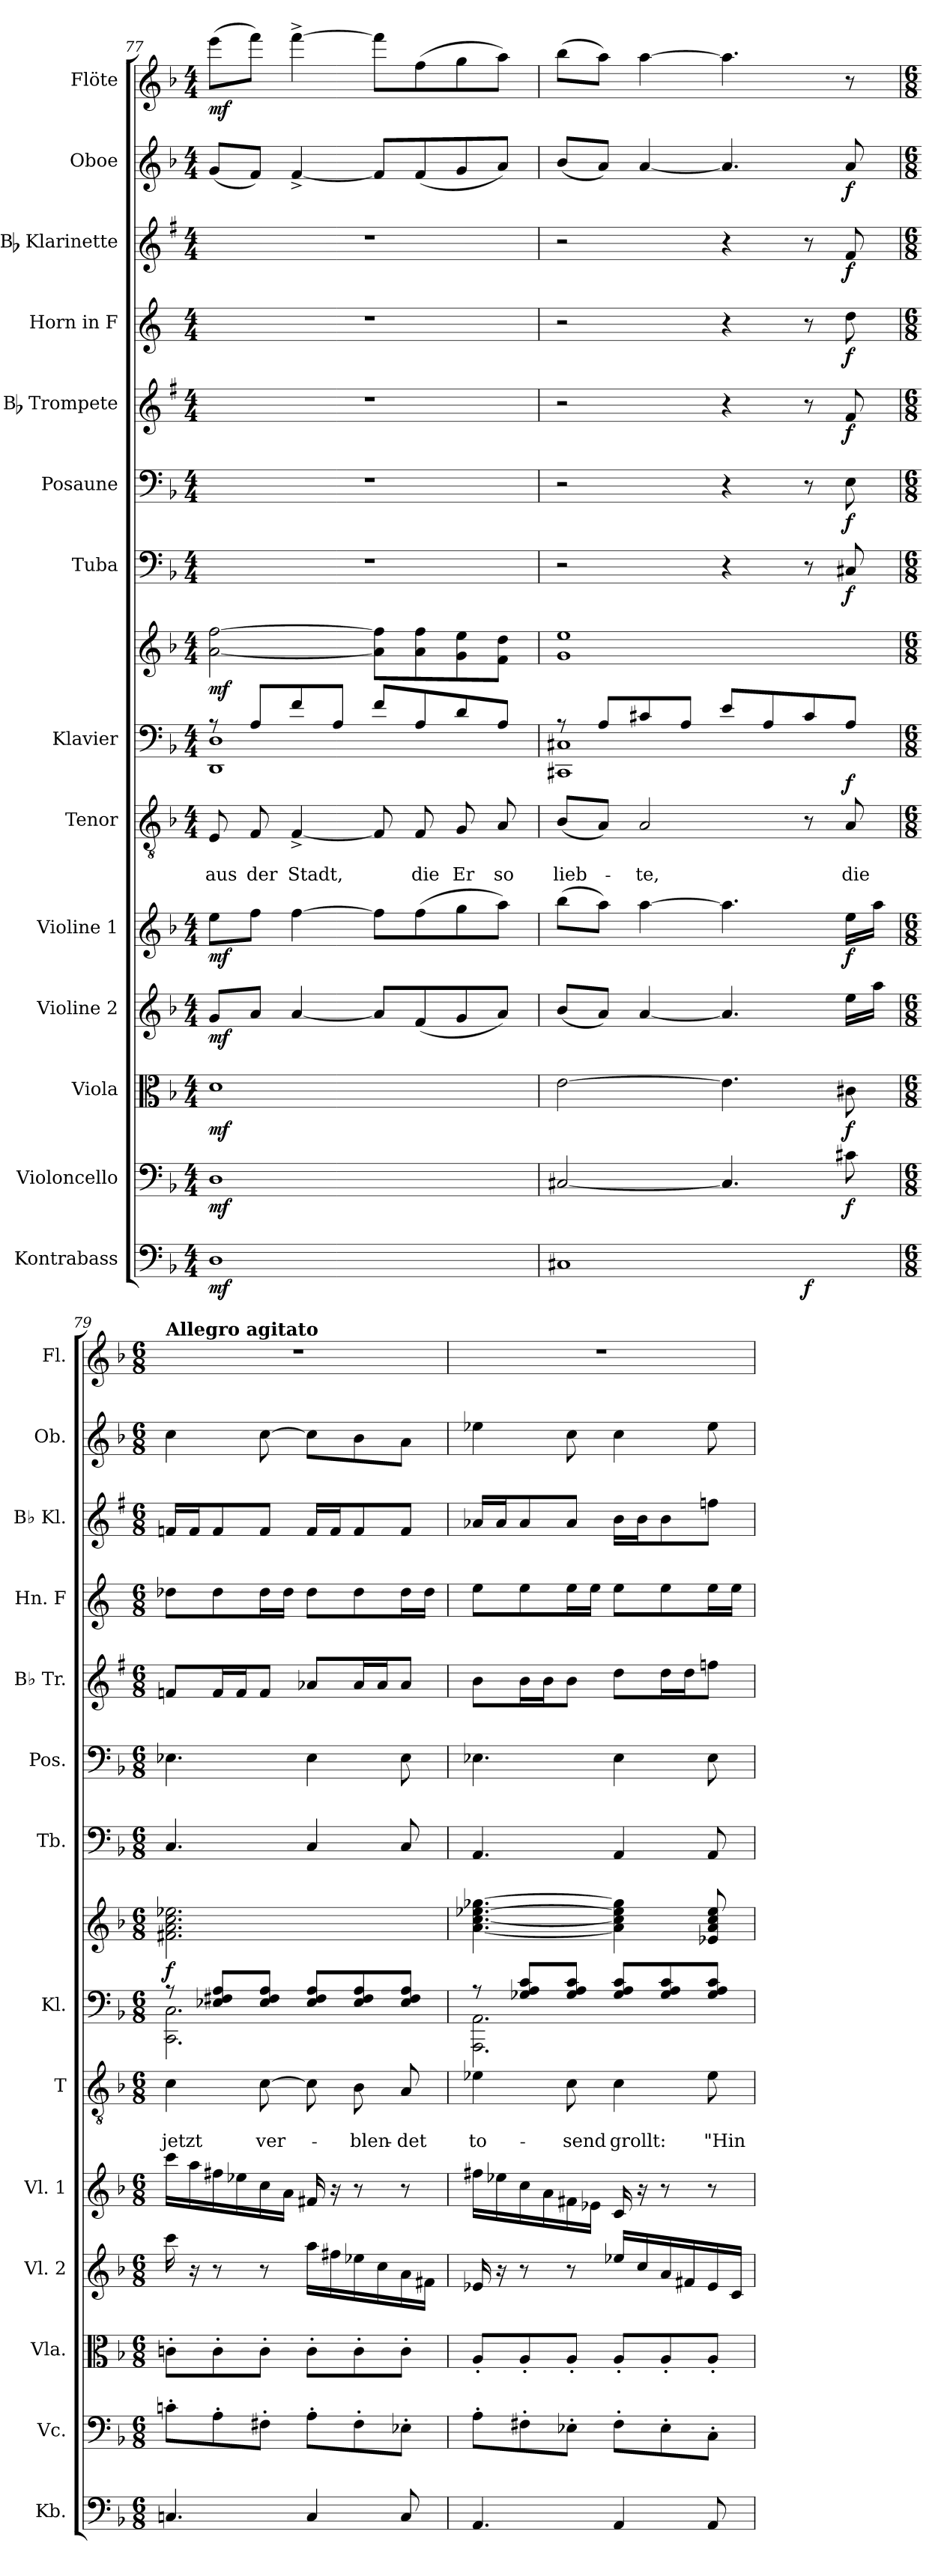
**kern	**dynam	**kern	**dynam	**kern	**dynam	**kern	**dynam	**kern	**dynam	**kern	**text	**text	**dynam	**kern	**kern	**dynam	**kern	**dynam	**kern	**dynam	**kern	**dynam	**kern	**dynam	**kern	**dynam	**kern	**dynam	**kern	**dynam
*part14	*part14	*part13	*part13	*part12	*part12	*part11	*part11	*part10	*part10	*part9	*part9	*part9	*part9	*part8	*part8	*part8	*part7	*part7	*part6	*part6	*part5	*part5	*part4	*part4	*part3	*part3	*part2	*part2	*part1	*part1
*staff15	*staff15	*staff14	*staff14	*staff13	*staff13	*staff12	*staff12	*staff11	*staff11	*staff10	*staff10	*staff10	*staff10	*staff9	*staff8	*staff8/9	*staff7	*staff7	*staff6	*staff6	*staff5	*staff5	*staff4	*staff4	*staff3	*staff3	*staff2	*staff2	*staff1	*staff1
*I"Kontrabass	*	*I"Violoncello	*	*I"Viola	*	*I"Violine 2	*	*I"Violine 1	*	*I"Tenor	*	*	*	*I"Klavier	*	*	*I"Tuba	*	*I"Posaune	*	*I"Bb Trompete	*	*I"Horn in F	*	*I"Bb Klarinette	*	*I"Oboe	*	*I"Flöte	*
*I'Kb.	*	*I'Vc.	*	*I'Vla.	*	*I'Vl. 2	*	*I'Vl. 1	*	*I'T	*	*	*	*I'Kl.	*	*	*I'Tb.	*	*I'Pos.	*	*I'Bb Tr.	*	*I'Hn. F	*	*I'Bb Kl.	*	*I'Ob.	*	*I'Fl.	*
*clefF4	*	*clefF4	*	*clefC3	*	*clefG2	*	*clefG2	*	*clefGv2	*	*	*	*clefF4	*clefG2	*	*clefF4	*	*clefF4	*	*clefG2	*	*clefG2	*	*clefG2	*	*clefG2	*	*clefG2	*
*ITrd7c12	*	*	*	*	*	*	*	*	*	*	*	*	*	*	*	*	*	*	*	*	*ITrd1c2	*	*ITrd4c7	*	*ITrd1c2	*	*	*	*	*
*k[b-]	*	*k[b-]	*	*k[b-]	*	*k[b-]	*	*k[b-]	*	*k[b-]	*	*	*	*k[b-]	*k[b-]	*	*k[b-]	*	*k[b-]	*	*k[b-]	*	*k[b-]	*	*k[b-]	*	*k[b-]	*	*k[b-]	*
*d:	*	*d:	*	*d:	*	*d:	*	*d:	*	*d:	*	*	*	*d:	*d:	*	*d:	*	*d:	*	*d:	*	*d:	*	*d:	*	*d:	*	*d:	*
*M4/4	*	*M4/4	*	*M4/4	*	*M4/4	*	*M4/4	*	*M4/4	*	*	*	*M4/4	*M4/4	*	*M4/4	*	*M4/4	*	*M4/4	*	*M4/4	*	*M4/4	*	*M4/4	*	*M4/4	*
=77	=77	=77	=77	=77	=77	=77	=77	=77	=77	=77	=77	=77	=77	=77	=77	=77	=77	=77	=77	=77	=77	=77	=77	=77	=77	=77	=77	=77	=77	=77
!	!LO:DY:b	!	!LO:DY:b	!	!LO:DY:b	!	!LO:DY:b	!	!LO:DY:b	!	!	!LO:LY:b	!	!	!	!LO:DY:b	!	!	!	!	!	!	!	!	!	!	!	!	!	!LO:DY:b
*	*	*	*	*	*	*	*	*	*	*	*	*	*	*^	*	*	*	*	*	*	*	*	*	*	*	*	*	*	*	*
1DD	mf	1D	mf	1d	mf	8g/L	mf	8ee\L	mf	8E/	.	aus	.	8rA	1DD 1D	[2a\ [2ff\	mf	1r	.	1r	.	1r	.	1r	.	1r	.	(<8g/L	.	(>8eee\L	mf
!	!	!	!	!	!	!	!	!	!	!	!	!LO:LY:b	!	!	!	!	!	!	!	!	!	!	!	!	!	!	!	!	!	!	!
.	.	.	.	.	.	8a/J	.	8ff\J	.	8F/	.	der	.	8A/L	.	.	.	.	.	.	.	.	.	.	.	.	.	8f/J)	.	8fff\J)	.
!	!	!	!	!	!	!	!	!	!	!	!	!LO:LY:b	!	!	!	!	!	!	!	!	!	!	!	!	!	!	!	!	!	!	!
.	.	.	.	.	.	[4a/	.	[4ff\	.	[4F^</	.	Stadt,	.	8f/	.	.	.	.	.	.	.	.	.	.	.	.	.	[4f^</	.	[4fff^>\	.
.	.	.	.	.	.	.	.	.	.	.	.	.	.	8A/J	.	.	.	.	.	.	.	.	.	.	.	.	.	.	.	.	.
.	.	.	.	.	.	8a/L]	.	8ff\L]	.	8F/]	.	.	.	8f/L	.	8a\] 8ff\]L	.	.	.	.	.	.	.	.	.	.	.	8f/L]	.	8fff\L]	.
!	!	!	!	!	!	!	!	!	!	!	!	!LO:LY:b	!	!	!	!	!	!	!	!	!	!	!	!	!	!	!	!	!	!	!
.	.	.	.	.	.	(<8f/	.	(>8ff\	.	8F/	.	die	.	8A/	.	8a\ 8ff\	.	.	.	.	.	.	.	.	.	.	.	(<8f/	.	(>8ff\	.
!	!	!	!	!	!	!	!	!	!	!	!	!LO:LY:b	!	!	!	!	!	!	!	!	!	!	!	!	!	!	!	!	!	!	!
.	.	.	.	.	.	8g/	.	8gg\	.	8G/	.	Er	.	8d/	.	8g\ 8ee\	.	.	.	.	.	.	.	.	.	.	.	8g/	.	8gg\	.
!	!	!	!	!	!	!	!	!	!	!	!	!LO:LY:b	!	!	!	!	!	!	!	!	!	!	!	!	!	!	!	!	!	!	!
.	.	.	.	.	.	8a/J)	.	8aa\J)	.	8A/	.	so	.	8A/J	.	8f\ 8dd\J	.	.	.	.	.	.	.	.	.	.	.	8a/J)	.	8aa\J)	.
=78	=78	=78	=78	=78	=78	=78	=78	=78	=78	=78	=78	=78	=78	=78	=78	=78	=78	=78	=78	=78	=78	=78	=78	=78	=78	=78	=78	=78	=78	=78	=78
!	!	!	!	!	!	!	!	!	!	!	!	!LO:LY:b	!	!	!	!	!	!	!	!	!	!	!	!	!	!	!	!	!	!	!
*^	*	*	*	*	*	*	*	*	*	*	*	*	*	*	*	*	*	*	*	*	*	*	*	*	*	*	*	*	*	*	*
1CC#X	2.ryy	.	[2C#X/	.	[2e\	.	(<8b-/L	.	(>8bb-\L	.	(<8B-/L	.	lieb-	.	8rA	1CC#X 1C#X	1g 1ee	.	2r	.	2r	.	2r	.	2r	.	2r	.	(<8b-/L	.	(>8bb-\L	.
.	.	.	.	.	.	.	8a/J)	.	8aa\J)	.	8A/J)	.	.	.	8A/L	.	.	.	.	.	.	.	.	.	.	.	.	.	8a/J)	.	8aa\J)	.
!	!	!	!	!	!	!	!	!	!	!	!	!	!LO:LY:b	!	!	!	!	!	!	!	!	!	!	!	!	!	!	!	!	!	!	!
.	.	.	.	.	.	.	[4a/	.	[4aa\	.	2A/	.	-te,	.	8c#X/	.	.	.	.	.	.	.	.	.	.	.	.	.	[4a/	.	[4aa\	.
.	.	.	.	.	.	.	.	.	.	.	.	.	.	.	8A/J	.	.	.	.	.	.	.	.	.	.	.	.	.	.	.	.	.
.	.	.	4.C#/]	.	4.e\]	.	4.a/]	.	4.aa\]	.	.	.	.	.	8e/L	.	.	.	4r	.	4r	.	4r	.	4r	.	4r	.	4.a/]	.	4.aa\]	.
.	.	.	.	.	.	.	.	.	.	.	.	.	.	.	8A/	.	.	.	.	.	.	.	.	.	.	.	.	.	.	.	.	.
!	!	!LO:DY:b	!	!	!	!	!	!	!	!	!	!	!	!	!	!	!	!	!	!	!	!	!	!	!	!	!	!	!	!	!	!
.	4ryy	f	.	.	.	.	.	.	.	.	8r	.	.	.	8c#/	.	.	.	8r	.	8r	.	8r	.	8r	.	8r	.	.	.	.	.
!	!	!	!	!LO:DY:b	!	!LO:DY:b	!	!	!	!LO:DY:b	!	!	!LO:LY:b	!LO:DY:a	!	!	!	!	!	!LO:DY:b	!	!LO:DY:b	!	!LO:DY:b	!	!LO:DY:b	!	!LO:DY:b	!	!LO:DY:b	!	!
.	.	.	8c#X\	f	8c#X\	f	16ee\LL	.	16ee\LL	f	8A/	.	die	f	8A/J	.	.	.	8C#X/	f	8E\	f	8e/	f	8g\	f	8e/	f	8a/	f	8r	.
.	.	.	.	.	.	.	16aa\JJ	.	16aa\JJ	.	.	.	.	.	.	.	.	.	.	.	.	.	.	.	.	.	.	.	.	.	.	.
*v	*v	*	*	*	*	*	*	*	*	*	*	*	*	*	*	*	*	*	*	*	*	*	*	*	*	*	*	*	*	*	*	*
!!LO:PB:g=z
=79	=79	=79	=79	=79	=79	=79	=79	=79	=79	=79	=79	=79	=79	=79	=79	=79	=79	=79	=79	=79	=79	=79	=79	=79	=79	=79	=79	=79	=79	=79	=79
!!LO:REH:place=s1:a:t=7
*M6/8	*	*M6/8	*	*M6/8	*	*M6/8	*	*M6/8	*	*M6/8	*	*	*	*M6/8	*	*M6/8	*	*M6/8	*	*M6/8	*	*M6/8	*	*M6/8	*	*M6/8	*	*M6/8	*	*M6/8	*
*^	*	*	*	*	*	*	*	*	*	*	*	*	*	*	*	*	*	*	*	*	*	*	*	*	*	*	*	*	*	*	*
!	!	!	!	!	!	!	!	!	!	!	!	!	!	!	!	!	!	!	!	!	!	!	!	!	!	!	!	!	!	!	!LO:TX:a:B:t=Allegro agitato	!
!	!	!	!	!	!	!	!	!	!	!	!	!	!LO:LY:b	!	!	!	!	!LO:DY:b	!	!	!	!	!	!	!	!	!	!	!	!	!	!
*v	*v	*	*	*	*	*	*	*	*	*	*	*	*	*	*	*	*	*	*	*	*	*	*	*	*	*	*	*	*	*	*	*
4.CCni/	.	8cni'>\L	.	8cni'>\L	.	16ccc\	.	16ccc\LL	.	4c\	.	jetzt	.	8rA	2.CC\ 2.C\	2.f#X\ 2.a\ 2.cc\ 2.ee-X\	f	4.C/	.	4.E-X\	.	8e-X/L	.	8g-X\L	.	16e-X/LL	.	4cc\	.	2.r	.
.	.	.	.	.	.	16r	.	16aa\	.	.	.	.	.	.	.	.	.	.	.	.	.	.	.	.	.	16e-/J	.	.	.	.	.
.	.	8A'>\	.	8c'>\	.	8r	.	16ff#X\	.	.	.	.	.	8E-X/ 8F#X/ 8A/L	.	.	.	.	.	.	.	16e-/L	.	8g-\	.	8e-/	.	.	.	.	.
.	.	.	.	.	.	.	.	16ee-X\	.	.	.	.	.	.	.	.	.	.	.	.	.	16e-/J	.	.	.	.	.	.	.	.	.
!	!	!	!	!	!	!	!	!	!	!	!	!LO:LY:b	!	!	!	!	!	!	!	!	!	!	!	!	!	!	!	!	!	!	!
.	.	8F#X'>\J	.	8c'>\J	.	8r	.	16cc\	.	[8c\	.	ver-	.	8E-/ 8F#/ 8A/J	.	.	.	.	.	.	.	8e-/J	.	16g-\L	.	8e-/J	.	[8cc\	.	.	.
.	.	.	.	.	.	.	.	16a\JJ	.	.	.	.	.	.	.	.	.	.	.	.	.	.	.	16g-\JJ	.	.	.	.	.	.	.
4CC/	.	8A'>\L	.	8c'>\L	.	16aa\LL	.	16f#X/	.	8c\]	.	.	.	8E-/ 8F#/ 8A/L	.	.	.	4C/	.	4E-\	.	8g-X/L	.	8g-\L	.	16e-/LL	.	8cc\L]	.	.	.
.	.	.	.	.	.	16ff#X\	.	16r	.	.	.	.	.	.	.	.	.	.	.	.	.	.	.	.	.	16e-/J	.	.	.	.	.
!	!	!	!	!	!	!	!	!	!	!	!	!LO:LY:b	!	!	!	!	!	!	!	!	!	!	!	!	!	!	!	!	!	!	!
.	.	8F#'>\	.	8c'>\	.	16ee-X\	.	8r	.	8B-\	.	-blen-	.	8E-/ 8F#/ 8A/	.	.	.	.	.	.	.	16g-/L	.	8g-\	.	8e-/	.	8b-\	.	.	.
.	.	.	.	.	.	16cc\	.	.	.	.	.	.	.	.	.	.	.	.	.	.	.	16g-/J	.	.	.	.	.	.	.	.	.
!	!	!	!	!	!	!	!	!	!	!	!	!LO:LY:b	!	!	!	!	!	!	!	!	!	!	!	!	!	!	!	!	!	!	!
8CC/	.	8E-X'>\J	.	8c'>\J	.	16a\	.	8r	.	8A/	.	-det	.	8E-/ 8F#/ 8A/J	.	.	.	8C/	.	8E-\	.	8g-/J	.	16g-\L	.	8e-/J	.	8a\J	.	.	.
.	.	.	.	.	.	16f#X\JJ	.	.	.	.	.	.	.	.	.	.	.	.	.	.	.	.	.	16g-\JJ	.	.	.	.	.	.	.
=80	=80	=80	=80	=80	=80	=80	=80	=80	=80	=80	=80	=80	=80	=80	=80	=80	=80	=80	=80	=80	=80	=80	=80	=80	=80	=80	=80	=80	=80	=80	=80
!	!	!	!	!	!	!	!	!	!	!	!	!LO:LY:b	!	!	!	!	!	!	!	!	!	!	!	!	!	!	!	!	!	!	!
4.AAA/	.	8A'>\L	.	8A'</L	.	16e-X/	.	16ff#X\LL	.	4e-X\	.	to-	.	8rA	2.AAA\ 2.AA\	[4.a\ [4.cc\ [4.ee-X\ [4.gg-X\	.	4.AA/	.	4.E-X\	.	8a\L	.	8a\L	.	16g-X/LL	.	4ee-X\	.	2.r	.
.	.	.	.	.	.	16r	.	16ee-X\	.	.	.	.	.	.	.	.	.	.	.	.	.	.	.	.	.	16g-/J	.	.	.	.	.
.	.	8F#X'>\	.	8A'</	.	8r	.	16cc\	.	.	.	.	.	8G-X/ 8A/ 8c/L	.	.	.	.	.	.	.	16a\L	.	8a\	.	8g-/	.	.	.	.	.
.	.	.	.	.	.	.	.	16a\	.	.	.	.	.	.	.	.	.	.	.	.	.	16a\J	.	.	.	.	.	.	.	.	.
!	!	!	!	!	!	!	!	!	!	!	!	!LO:LY:b	!	!	!	!	!	!	!	!	!	!	!	!	!	!	!	!	!	!	!
.	.	8E-X'>\J	.	8A'</J	.	8r	.	16f#X\	.	8c\	.	-send	.	8G-/ 8A/ 8c/J	.	.	.	.	.	.	.	8a\J	.	16a\L	.	8g-/J	.	8cc\	.	.	.
.	.	.	.	.	.	.	.	16e-X\JJ	.	.	.	.	.	.	.	.	.	.	.	.	.	.	.	16a\JJ	.	.	.	.	.	.	.
!	!	!	!	!	!	!	!	!	!	!	!	!LO:LY:b	!	!	!	!	!	!	!	!	!	!	!	!	!	!	!	!	!	!	!
4AAA/	.	8F#'>\L	.	8A'</L	.	16ee-X/LL	.	16c/	.	4c\	.	grollt:	.	8G-/ 8A/ 8c/L	.	4a\] 4cc\] 4ee-\] 4gg-\]	.	4AA/	.	4E-\	.	8cc\L	.	8a\L	.	16a\LL	.	4cc\	.	.	.
.	.	.	.	.	.	16cc/	.	16r	.	.	.	.	.	.	.	.	.	.	.	.	.	.	.	.	.	16a\J	.	.	.	.	.
.	.	8E-'>\	.	8A'</	.	16a/	.	8r	.	.	.	.	.	8G-/ 8A/ 8c/	.	.	.	.	.	.	.	16cc\L	.	8a\	.	8a\	.	.	.	.	.
.	.	.	.	.	.	16f#X/	.	.	.	.	.	.	.	.	.	.	.	.	.	.	.	16cc\J	.	.	.	.	.	.	.	.	.
!	!	!	!	!	!	!	!	!	!	!	!	!LO:LY:b	!	!	!	!	!	!	!	!	!	!	!	!	!	!	!	!	!	!	!
8AAA/	.	8C'>\J	.	8A'</J	.	16e-/	.	8r	.	8e-\	.	"Hin-	.	8G-/ 8A/ 8c/J	.	8e-X/ 8a/ 8cc/ 8ee-/	.	8AA/	.	8E-\	.	8ee-X\J	.	16a\L	.	8ee-X\J	.	8ee-\	.	.	.
.	.	.	.	.	.	16c/JJ	.	.	.	.	.	.	.	.	.	.	.	.	.	.	.	.	.	16a\JJ	.	.	.	.	.	.	.
*	*	*	*	*	*	*	*	*	*	*	*	*	*	*v	*v	*	*	*	*	*	*	*	*	*	*	*	*	*	*	*	*
=	=	=	=	=	=	=	=	=	=	=	=	=	=	=	=	=	=	=	=	=	=	=	=	=	=	=	=	=	=	=
*-	*-	*-	*-	*-	*-	*-	*-	*-	*-	*-	*-	*-	*-	*-	*-	*-	*-	*-	*-	*-	*-	*-	*-	*-	*-	*-	*-	*-	*-	*-
